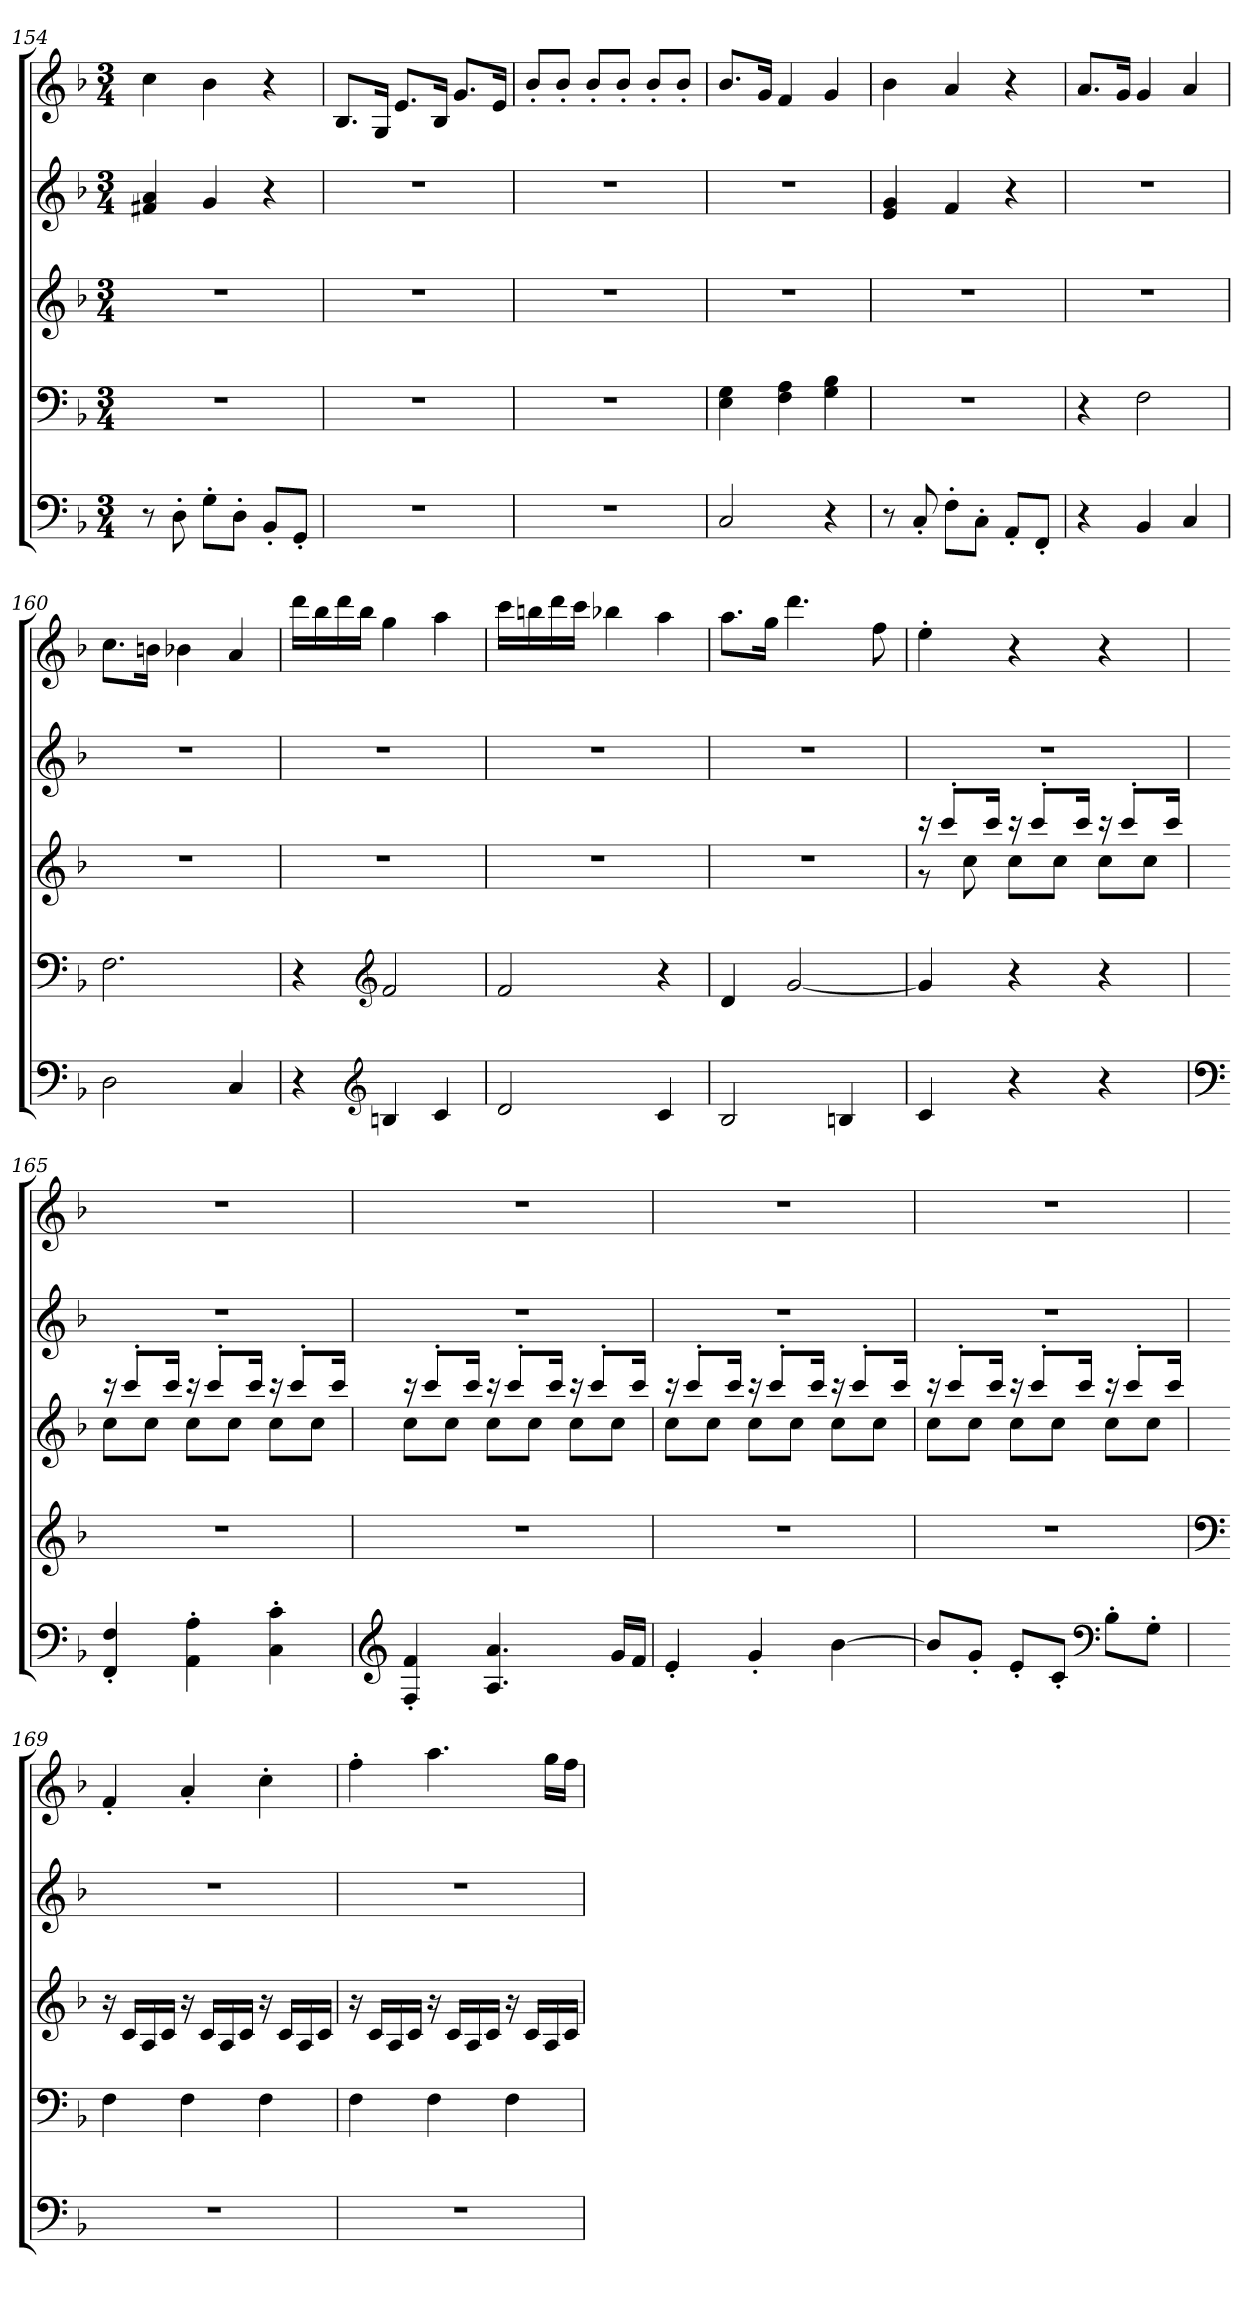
**kern	**kern	**kern	**kern	**kern
*part5	*part4	*part3	*part2	*part1
*staff5	*staff4	*staff3	*staff2	*staff1
!!LO:PB:g=z
*clefF4	*clefF4	*clefG2	*clefG2	*clefG2
*k[b-]	*k[b-]	*k[b-]	*k[b-]	*k[b-]
*M3/4	*M3/4	*M3/4	*M3/4	*M3/4
=154	=154	=154	=154	=154
8r	2.r	2.r	4f#X/ 4a/	4cc\
8D'\	.	.	.	.
8G'\L	.	.	4g/	4b-\
8D'\J	.	.	.	.
8BB-'/L	.	.	4r	4r
8GG'/J	.	.	.	.
=155	=155	=155	=155	=155
*	*	*	*	*MM140
2.r	2.r	2.r	2.r	8.B-/L
.	.	.	.	16G/Jk
.	.	.	.	8.e/L
.	.	.	.	16B-/Jk
.	.	.	.	8.g/L
.	.	.	.	16e/Jk
=156	=156	=156	=156	=156
2.r	2.r	2.r	2.r	8b-'/L
.	.	.	.	8b-'/J
.	.	.	.	8b-'/L
.	.	.	.	8b-'/J
.	.	.	.	8b-'/L
.	.	.	.	8b-'/J
=157	=157	=157	=157	=157
*	*	*	*	*MM140
2C/	4E\ 4G\	2.r	2.r	8.b-/L
.	.	.	.	16g/Jk
.	4F\ 4A\	.	.	4f/
4r	4G\ 4B-\	.	.	4g/
=158	=158	=158	=158	=158
8r	2.r	2.r	4e/ 4g/	4b-\
8C'/	.	.	.	.
8F'\L	.	.	4f/	4a/
8C'\J	.	.	.	.
8AA'/L	.	.	4r	4r
8FF'/J	.	.	.	.
=159	=159	=159	=159	=159
*	*	*	*	*MM140
4r	4r	2.r	2.r	8.a/L
.	.	.	.	16g/Jk
4BB-/	2F\	.	.	4g/
4C/	.	.	.	4a/
!!LO:LB:g=z
=160	=160	=160	=160	=160
*	*	*	*	*MM140
2D\	2.F\	2.r	2.r	8.cc\L
.	.	.	.	16bn\Jk
.	.	.	.	4b-X\
4C/	.	.	.	4a/
=161	=161	=161	=161	=161
*	*	*	*	*MM140
4r	4r	2.r	2.r	16ddd\LL
.	.	.	.	16bb-\
.	.	.	.	16ddd\
.	.	.	.	16bb-\JJ
*clefG2	*clefG2	*	*	*
4Bn/	2f/	.	.	4gg\
4c/	.	.	.	4aa\
=162	=162	=162	=162	=162
*	*	*	*	*MM140
2d/	2f/	2.r	2.r	16ccc\LL
.	.	.	.	16bbn\
.	.	.	.	16ddd\
.	.	.	.	16ccc\JJ
.	.	.	.	4bb-X\
4c/	4r	.	.	4aa\
=163	=163	=163	=163	=163
2B-/	4d/	2.r	2.r	8.aa\L
.	.	.	.	16gg\Jk
.	[2g/	.	.	4.ddd\
4Bn/	.	.	.	.
.	.	.	.	8ff\
!!LO:PB:g=z
=164	=164	=164	=164	=164
*	*	*	*	*MM141
*	*	*^	*	*
4c/	4g/]	16r	8r	2.r	4ee'\
.	.	8ccc'/L	.	.	.
.	.	.	8cc\	.	.
.	.	16ccc/Jk	.	.	.
4r	4r	16r	8cc\L	.	4r
.	.	8ccc'/L	.	.	.
.	.	.	8cc\J	.	.
.	.	16ccc/Jk	.	.	.
4r	4r	16r	8cc\L	.	4r
.	.	8ccc'/L	.	.	.
.	.	.	8cc\J	.	.
.	.	16ccc/Jk	.	.	.
=165	=165	=165	=165	=165	=165
*clefF4	*	*	*	*	*
4FF/' 4F/'	2.r	16r	8cc\L	2.r	2.r
.	.	8ccc'/L	.	.	.
.	.	.	8cc\J	.	.
.	.	16ccc/Jk	.	.	.
4AA\' 4A\'	.	16r	8cc\L	.	.
.	.	8ccc'/L	.	.	.
.	.	.	8cc\J	.	.
.	.	16ccc/Jk	.	.	.
4C\' 4c\'	.	16r	8cc\L	.	.
.	.	8ccc'/L	.	.	.
.	.	.	8cc\J	.	.
.	.	16ccc/Jk	.	.	.
=166	=166	=166	=166	=166	=166
*clefG2	*	*	*	*	*
4F/' 4f/'	2.r	16r	8cc\L	2.r	2.r
.	.	8ccc'/L	.	.	.
.	.	.	8cc\J	.	.
.	.	16ccc/Jk	.	.	.
4.A/ 4.a/	.	16r	8cc\L	.	.
.	.	8ccc'/L	.	.	.
.	.	.	8cc\J	.	.
.	.	16ccc/Jk	.	.	.
.	.	16r	8cc\L	.	.
.	.	8ccc'/L	.	.	.
16g/LL	.	.	8cc\J	.	.
16f/JJ	.	16ccc/Jk	.	.	.
!!LO:LB:g=z
=167	=167	=167	=167	=167	=167
4e'/	2.r	16r	8cc\L	2.r	2.r
.	.	8ccc'/L	.	.	.
.	.	.	8cc\J	.	.
.	.	16ccc/Jk	.	.	.
4g'/	.	16r	8cc\L	.	.
.	.	8ccc'/L	.	.	.
.	.	.	8cc\J	.	.
.	.	16ccc/Jk	.	.	.
[4b-\	.	16r	8cc\L	.	.
.	.	8ccc'/L	.	.	.
.	.	.	8cc\J	.	.
.	.	16ccc/Jk	.	.	.
=168	=168	=168	=168	=168	=168
8b-/L]	2.r	16r	8cc\L	2.r	2.r
.	.	8ccc'/L	.	.	.
8g'/J	.	.	8cc\J	.	.
.	.	16ccc/Jk	.	.	.
8e'/L	.	16r	8cc\L	.	.
.	.	8ccc'/L	.	.	.
8c'/J	.	.	8cc\J	.	.
.	.	16ccc/Jk	.	.	.
*clefF4	*	*	*	*	*
8B-'\L	.	16r	8cc\L	.	.
.	.	8ccc'/L	.	.	.
8G'\J	.	.	8cc\J	.	.
.	.	16ccc/Jk	.	.	.
*	*	*v	*v	*	*
=169	=169	=169	=169	=169
*	*clefF4	*	*	*
*	*	*	*	*MM141
2.r	4F\	16r	2.r	4f'/
.	.	16c/LL	.	.
.	.	16A/	.	.
.	.	16c/JJ	.	.
.	4F\	16r	.	4a'/
.	.	16c/LL	.	.
.	.	16A/	.	.
.	.	16c/JJ	.	.
.	4F\	16r	.	4cc'\
.	.	16c/LL	.	.
.	.	16A/	.	.
.	.	16c/JJ	.	.
!!LO:PB:g=z
=170	=170	=170	=170	=170
2.r	4F\	16r	2.r	4ff'\
.	.	16c/LL	.	.
.	.	16A/	.	.
.	.	16c/JJ	.	.
.	4F\	16r	.	4.aa\
.	.	16c/LL	.	.
.	.	16A/	.	.
.	.	16c/JJ	.	.
.	4F\	16r	.	.
.	.	16c/LL	.	.
.	.	16A/	.	16gg\LL
.	.	16c/JJ	.	16ff\JJ
=	=	=	=	=
*-	*-	*-	*-	*-
